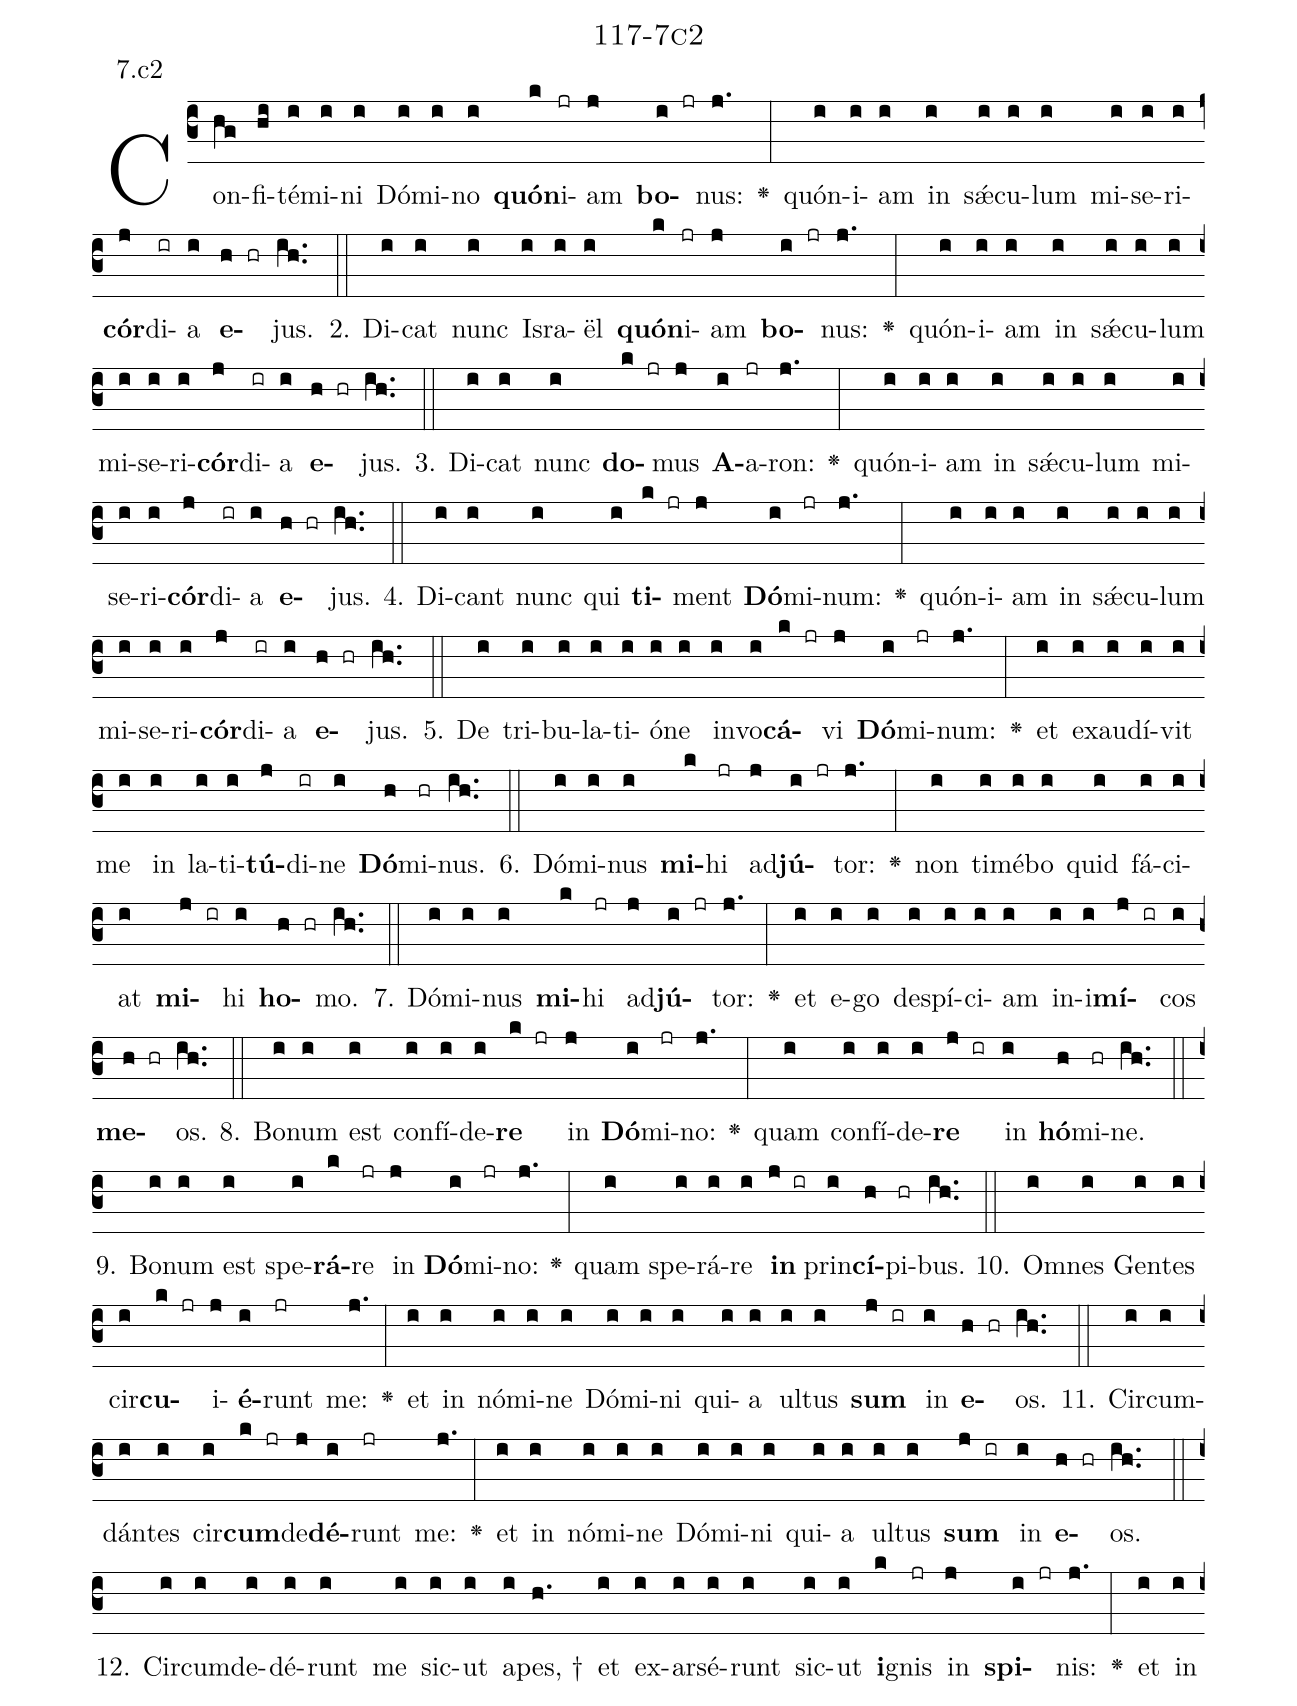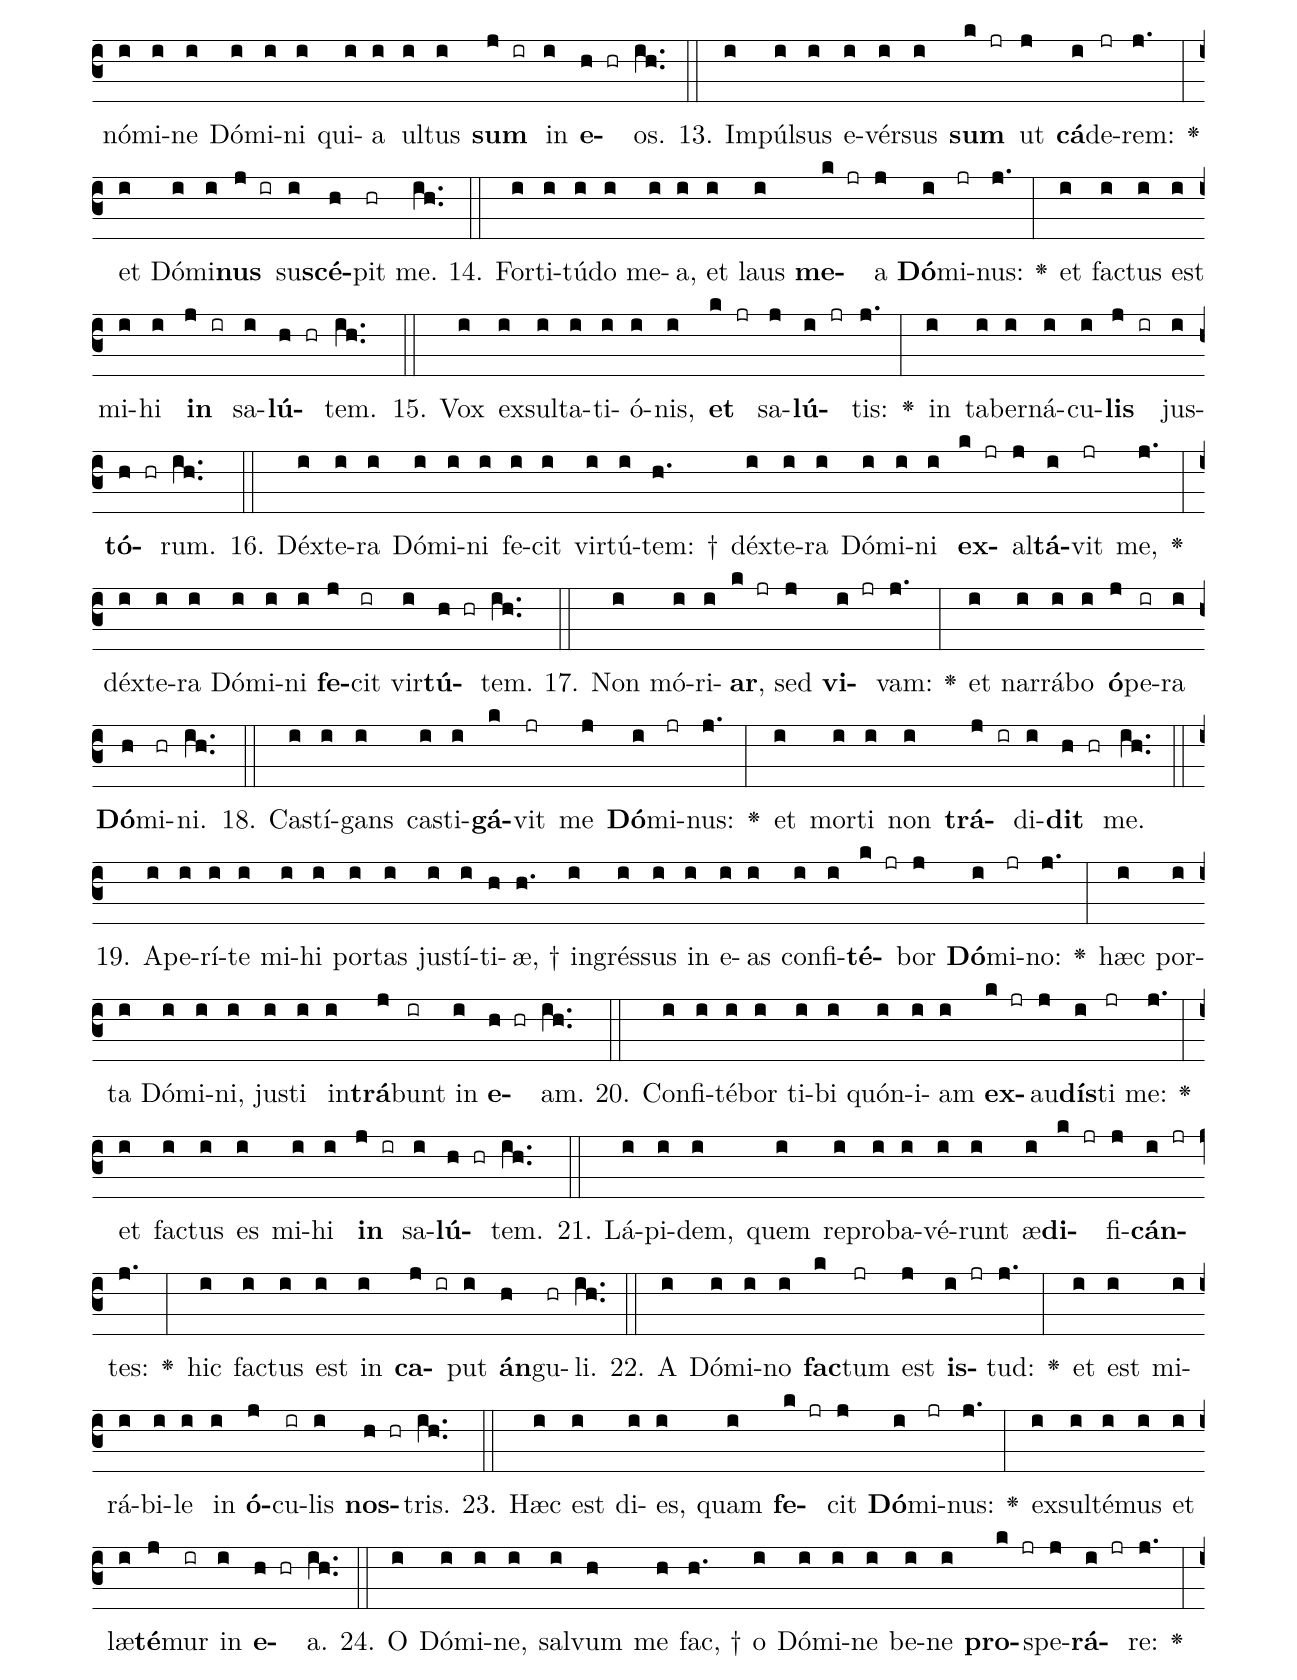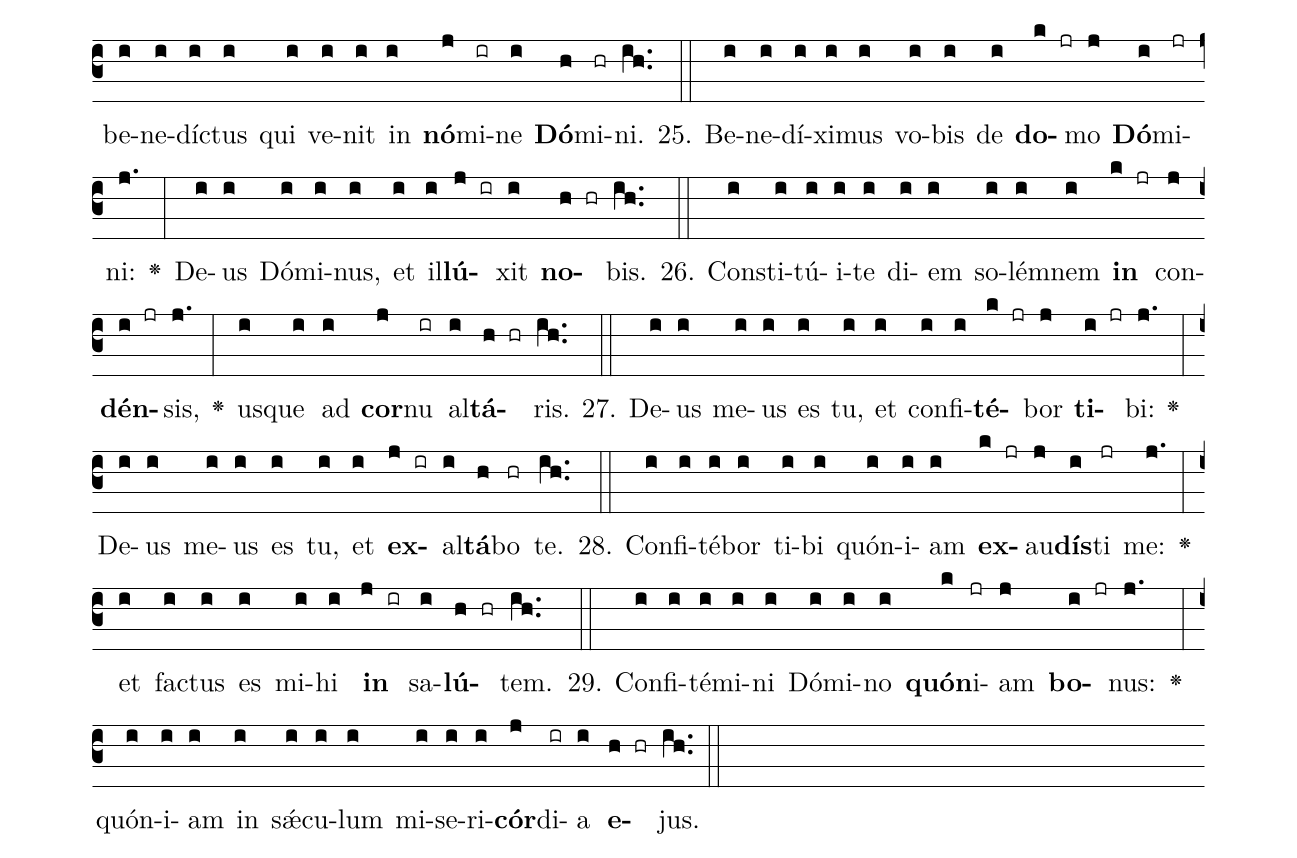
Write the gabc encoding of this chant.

name: 117-7c2;
annotation: 7.c2;
%%
(c3)Con(hg)fi(hi)té(i)mi(i)ni(i) Dó(i)mi(i)no(i) <b>quón</b>(k)i(jr)am(j) <b>bo</b>(i jr)nus:(j.) <v>\greheightstar</v>(:) quón(i)i(i)am(i) in(i) sǽ(i)cu(i)lum(i) mi(i)se(i)ri(i)<b>cór</b>(j)di(ir)a(i) <b>e</b>(h hr)jus.(ih..) (::)
2. Di(i)cat(i) nunc(i) Is(i)ra(i)ël(i) <b>quón</b>(k)i(jr)am(j) <b>bo</b>(i jr)nus:(j.) <v>\greheightstar</v>(:) quón(i)i(i)am(i) in(i) sǽ(i)cu(i)lum(i) mi(i)se(i)ri(i)<b>cór</b>(j)di(ir)a(i) <b>e</b>(h hr)jus.(ih..) (::)
3. Di(i)cat(i) nunc(i) <b>do</b>(k jr)mus(j) <b>A</b>(i)a(jr)ron:(j.) <v>\greheightstar</v>(:) quón(i)i(i)am(i) in(i) sǽ(i)cu(i)lum(i) mi(i)se(i)ri(i)<b>cór</b>(j)di(ir)a(i) <b>e</b>(h hr)jus.(ih..) (::)
4. Di(i)cant(i) nunc(i) qui(i) <b>ti</b>(k jr)ment(j) <b>Dó</b>(i)mi(jr)num:(j.) <v>\greheightstar</v>(:) quón(i)i(i)am(i) in(i) sǽ(i)cu(i)lum(i) mi(i)se(i)ri(i)<b>cór</b>(j)di(ir)a(i) <b>e</b>(h hr)jus.(ih..) (::)
5. De(i) tri(i)bu(i)la(i)ti(i)ó(i)ne(i) in(i)vo(i)<b>cá</b>(k jr)vi(j) <b>Dó</b>(i)mi(jr)num:(j.) <v>\greheightstar</v>(:) et(i) ex(i)au(i)dí(i)vit(i) me(i) in(i) la(i)ti(i)<b>tú</b>(j)di(ir)ne(i) <b>Dó</b>(h)mi(hr)nus.(ih..) (::)
6. Dó(i)mi(i)nus(i) <b>mi</b>(k)hi(jr) ad(j)<b>jú</b>(i jr)tor:(j.) <v>\greheightstar</v>(:) non(i) ti(i)mé(i)bo(i) quid(i) fá(i)ci(i)at(i) <b>mi</b>(j ir)hi(i) <b>ho</b>(h hr)mo.(ih..) (::)
7. Dó(i)mi(i)nus(i) <b>mi</b>(k)hi(jr) ad(j)<b>jú</b>(i jr)tor:(j.) <v>\greheightstar</v>(:) et(i) e(i)go(i) de(i)spí(i)ci(i)am(i) in(i)i(i)<b>mí</b>(j ir)cos(i) <b>me</b>(h hr)os.(ih..) (::)
8. Bo(i)num(i) est(i) con(i)fí(i)de(i)<b>re</b>(k jr) in(j) <b>Dó</b>(i)mi(jr)no:(j.) <v>\greheightstar</v>(:) quam(i) con(i)fí(i)de(i)<b>re</b>(j ir) in(i) <b>hó</b>(h)mi(hr)ne.(ih..) (::)
9. Bo(i)num(i) est(i) spe(i)<b>rá</b>(k)re(jr) in(j) <b>Dó</b>(i)mi(jr)no:(j.) <v>\greheightstar</v>(:) quam(i) spe(i)rá(i)re(i) <b>in</b>(j ir) prin(i)<b>cí</b>(h)pi(hr)bus.(ih..) (::)
10. Om(i)nes(i) Gen(i)tes(i) cir(i)<b>cu</b>(k jr)i(j)<b>é</b>(i)runt(jr) me:(j.) <v>\greheightstar</v>(:) et(i) in(i) nó(i)mi(i)ne(i) Dó(i)mi(i)ni(i) qui(i)a(i) ul(i)tus(i) <b>sum</b>(j ir) in(i) <b>e</b>(h hr)os.(ih..) (::)
11. Cir(i)cum(i)dán(i)tes(i) cir(i)<b>cum</b>(k jr)de(j)<b>dé</b>(i)runt(jr) me:(j.) <v>\greheightstar</v>(:) et(i) in(i) nó(i)mi(i)ne(i) Dó(i)mi(i)ni(i) qui(i)a(i) ul(i)tus(i) <b>sum</b>(j ir) in(i) <b>e</b>(h hr)os.(ih..) (::)
12. Cir(i)cum(i)de(i)dé(i)runt(i) me(i) sic(i)ut(i) a(i)pes, †(h.) et(i) ex(i)ar(i)sé(i)runt(i) sic(i)ut(i) <b>i</b>(k)gnis(jr) in(j) <b>spi</b>(i jr)nis:(j.) <v>\greheightstar</v>(:) et(i) in(i) nó(i)mi(i)ne(i) Dó(i)mi(i)ni(i) qui(i)a(i) ul(i)tus(i) <b>sum</b>(j ir) in(i) <b>e</b>(h hr)os.(ih..) (::)
13. Im(i)púl(i)sus(i) e(i)vér(i)sus(i) <b>sum</b>(k jr) ut(j) <b>cá</b>(i)de(jr)rem:(j.) <v>\greheightstar</v>(:) et(i) Dó(i)mi(i)<b>nus</b>(j ir) su(i)<b>scé</b>(h)pit(hr) me.(ih..) (::)
14. For(i)ti(i)tú(i)do(i) me(i)a,(i) et(i) laus(i) <b>me</b>(k jr)a(j) <b>Dó</b>(i)mi(jr)nus:(j.) <v>\greheightstar</v>(:) et(i) fac(i)tus(i) est(i) mi(i)hi(i) <b>in</b>(j ir) sa(i)<b>lú</b>(h hr)tem.(ih..) (::)
15. Vox(i) ex(i)sul(i)ta(i)ti(i)ó(i)nis,(i) <b>et</b>(k jr) sa(j)<b>lú</b>(i jr)tis:(j.) <v>\greheightstar</v>(:) in(i) ta(i)ber(i)ná(i)cu(i)<b>lis</b>(j ir) jus(i)<b>tó</b>(h hr)rum.(ih..) (::)
16. Déx(i)te(i)ra(i) Dó(i)mi(i)ni(i) fe(i)cit(i) vir(i)tú(i)tem: †(h.) déx(i)te(i)ra(i) Dó(i)mi(i)ni(i) <b>ex</b>(k jr)al(j)<b>tá</b>(i)vit(jr) me,(j.) <v>\greheightstar</v>(:) déx(i)te(i)ra(i) Dó(i)mi(i)ni(i) <b>fe</b>(j)cit(ir) vir(i)<b>tú</b>(h hr)tem.(ih..) (::)
17. Non(i) mó(i)ri(i)<b>ar</b>,(k jr) sed(j) <b>vi</b>(i jr)vam:(j.) <v>\greheightstar</v>(:) et(i) nar(i)rá(i)bo(i) <b>ó</b>(j)pe(ir)ra(i) <b>Dó</b>(h)mi(hr)ni.(ih..) (::)
18. Cas(i)tí(i)gans(i) cas(i)ti(i)<b>gá</b>(k)vit(jr) me(j) <b>Dó</b>(i)mi(jr)nus:(j.) <v>\greheightstar</v>(:) et(i) mor(i)ti(i) non(i) <b>trá</b>(j ir)di(i)<b>dit</b>(h hr) me.(ih..) (::)
19. A(i)pe(i)rí(i)te(i) mi(i)hi(i) por(i)tas(i) jus(i)tí(i)ti(h)æ, †(h.) in(i)grés(i)sus(i) in(i) e(i)as(i) con(i)fi(i)<b>té</b>(k jr)bor(j) <b>Dó</b>(i)mi(jr)no:(j.) <v>\greheightstar</v>(:) hæc(i) por(i)ta(i) Dó(i)mi(i)ni,(i) jus(i)ti(i) in(i)<b>trá</b>(j)bunt(ir) in(i) <b>e</b>(h hr)am.(ih..) (::)
20. Con(i)fi(i)té(i)bor(i) ti(i)bi(i) quón(i)i(i)am(i) <b>ex</b>(k jr)au(j)<b>dís</b>(i)ti(jr) me:(j.) <v>\greheightstar</v>(:) et(i) fac(i)tus(i) es(i) mi(i)hi(i) <b>in</b>(j ir) sa(i)<b>lú</b>(h hr)tem.(ih..) (::)
21. Lá(i)pi(i)dem,(i) quem(i) re(i)pro(i)ba(i)vé(i)runt(i) æ(i)<b>di</b>(k jr)fi(j)<b>cán</b>(i jr)tes:(j.) <v>\greheightstar</v>(:) hic(i) fac(i)tus(i) est(i) in(i) <b>ca</b>(j ir)put(i) <b>án</b>(h)gu(hr)li.(ih..) (::)
22. A(i) Dó(i)mi(i)no(i) <b>fac</b>(k)tum(jr) est(j) <b>is</b>(i jr)tud:(j.) <v>\greheightstar</v>(:) et(i) est(i) mi(i)rá(i)bi(i)le(i) in(i) <b>ó</b>(j)cu(ir)lis(i) <b>nos</b>(h hr)tris.(ih..) (::)
23. Hæc(i) est(i) di(i)es,(i) quam(i) <b>fe</b>(k jr)cit(j) <b>Dó</b>(i)mi(jr)nus:(j.) <v>\greheightstar</v>(:) ex(i)sul(i)té(i)mus(i) et(i) læ(i)<b>té</b>(j)mur(ir) in(i) <b>e</b>(h hr)a.(ih..) (::)
24. O(i) Dó(i)mi(i)ne,(i) sal(i)vum(h) me(h) fac, †(h.) o(i) Dó(i)mi(i)ne(i) be(i)ne(i) <b>pro</b>(k jr)spe(j)<b>rá</b>(i jr)re:(j.) <v>\greheightstar</v>(:) be(i)ne(i)díc(i)tus(i) qui(i) ve(i)nit(i) in(i) <b>nó</b>(j)mi(ir)ne(i) <b>Dó</b>(h)mi(hr)ni.(ih..) (::)
25. Be(i)ne(i)dí(i)xi(i)mus(i) vo(i)bis(i) de(i) <b>do</b>(k jr)mo(j) <b>Dó</b>(i)mi(jr)ni:(j.) <v>\greheightstar</v>(:) De(i)us(i) Dó(i)mi(i)nus,(i) et(i) il(i)<b>lú</b>(j ir)xit(i) <b>no</b>(h hr)bis.(ih..) (::)
26. Con(i)sti(i)tú(i)i(i)te(i) di(i)em(i) so(i)lém(i)nem(i) <b>in</b>(k jr) con(j)<b>dén</b>(i jr)sis,(j.) <v>\greheightstar</v>(:) us(i)que(i) ad(i) <b>cor</b>(j)nu(ir) al(i)<b>tá</b>(h hr)ris.(ih..) (::)
27. De(i)us(i) me(i)us(i) es(i) tu,(i) et(i) con(i)fi(i)<b>té</b>(k jr)bor(j) <b>ti</b>(i jr)bi:(j.) <v>\greheightstar</v>(:) De(i)us(i) me(i)us(i) es(i) tu,(i) et(i) <b>ex</b>(j ir)al(i)<b>tá</b>(h)bo(hr) te.(ih..) (::)
28. Con(i)fi(i)té(i)bor(i) ti(i)bi(i) quón(i)i(i)am(i) <b>ex</b>(k jr)au(j)<b>dís</b>(i)ti(jr) me:(j.) <v>\greheightstar</v>(:) et(i) fac(i)tus(i) es(i) mi(i)hi(i) <b>in</b>(j ir) sa(i)<b>lú</b>(h hr)tem.(ih..) (::)
29. Con(i)fi(i)té(i)mi(i)ni(i) Dó(i)mi(i)no(i) <b>quón</b>(k)i(jr)am(j) <b>bo</b>(i jr)nus:(j.) <v>\greheightstar</v>(:) quón(i)i(i)am(i) in(i) sǽ(i)cu(i)lum(i) mi(i)se(i)ri(i)<b>cór</b>(j)di(ir)a(i) <b>e</b>(h hr)jus.(ih..) (::)
